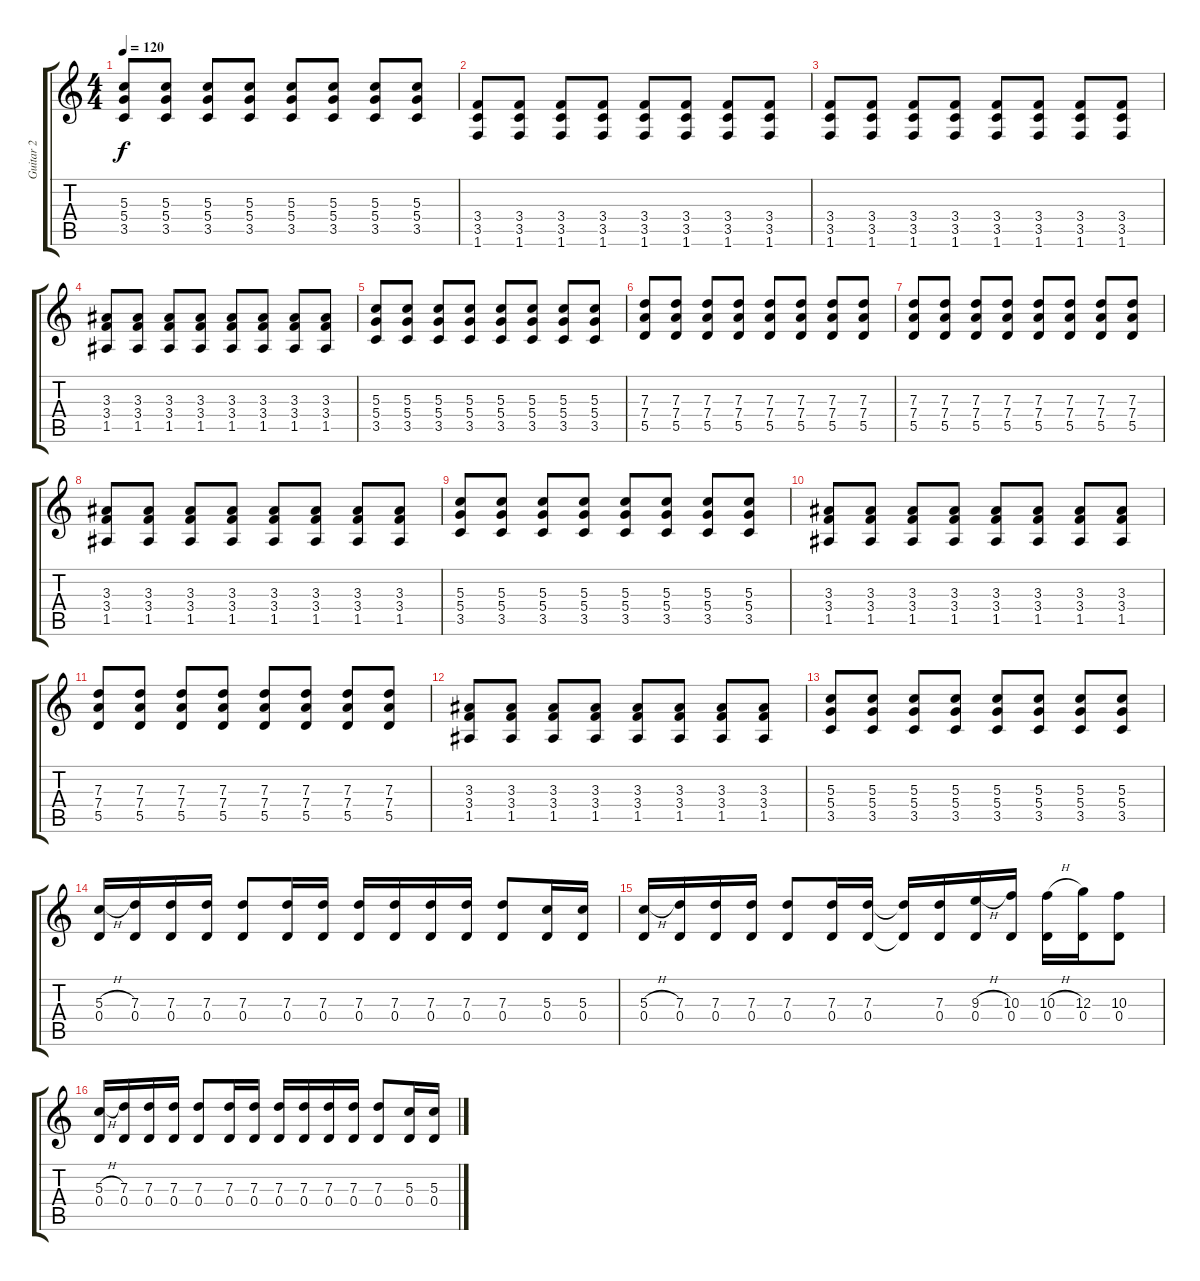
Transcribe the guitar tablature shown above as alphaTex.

\track ("Guitar 2" "Guitar 2") {instrument overdrivenguitar}
\staff {score tabs}
\tuning (E4 B3 G3 D3 A2 E2) {hide}
\ts (4 4)
\tempo 120
\clef g2
\ks c
(5.3 5.4 3.5).8{dy f} (5.3 5.4 3.5).8 (5.3 5.4 3.5).8 (5.3 5.4 3.5).8 (5.3 5.4 3.5).8 (5.3 5.4 3.5).8 (5.3 5.4 3.5).8 (5.3 5.4 3.5).8 |
(3.4 3.5 1.6).8 (3.4 3.5 1.6).8 (3.4 3.5 1.6).8 (3.4 3.5 1.6).8 (3.4 3.5 1.6).8 (3.4 3.5 1.6).8 (3.4 3.5 1.6).8 (3.4 3.5 1.6).8 |
(3.4 3.5 1.6).8 (3.4 3.5 1.6).8 (3.4 3.5 1.6).8 (3.4 3.5 1.6).8 (3.4 3.5 1.6).8 (3.4 3.5 1.6).8 (3.4 3.5 1.6).8 (3.4 3.5 1.6).8 |
(3.3 3.4 1.5).8 (3.3 3.4 1.5).8 (3.3 3.4 1.5).8 (3.3 3.4 1.5).8 (3.3 3.4 1.5).8 (3.3 3.4 1.5).8 (3.3 3.4 1.5).8 (3.3 3.4 1.5).8 |
(5.3 5.4 3.5).8 (5.3 5.4 3.5).8 (5.3 5.4 3.5).8 (5.3 5.4 3.5).8 (5.3 5.4 3.5).8 (5.3 5.4 3.5).8 (5.3 5.4 3.5).8 (5.3 5.4 3.5).8 |
(7.3 7.4 5.5).8 (7.3 7.4 5.5).8 (7.3 7.4 5.5).8 (7.3 7.4 5.5).8 (7.3 7.4 5.5).8 (7.3 7.4 5.5).8 (7.3 7.4 5.5).8 (7.3 7.4 5.5).8 |
(7.3 7.4 5.5).8 (7.3 7.4 5.5).8 (7.3 7.4 5.5).8 (7.3 7.4 5.5).8 (7.3 7.4 5.5).8 (7.3 7.4 5.5).8 (7.3 7.4 5.5).8 (7.3 7.4 5.5).8 |
(3.3 3.4 1.5).8 (3.3 3.4 1.5).8 (3.3 3.4 1.5).8 (3.3 3.4 1.5).8 (3.3 3.4 1.5).8 (3.3 3.4 1.5).8 (3.3 3.4 1.5).8 (3.3 3.4 1.5).8 |
(5.3 5.4 3.5).8 (5.3 5.4 3.5).8 (5.3 5.4 3.5).8 (5.3 5.4 3.5).8 (5.3 5.4 3.5).8 (5.3 5.4 3.5).8 (5.3 5.4 3.5).8 (5.3 5.4 3.5).8 |
(3.3 3.4 1.5).8 (3.3 3.4 1.5).8 (3.3 3.4 1.5).8 (3.3 3.4 1.5).8 (3.3 3.4 1.5).8 (3.3 3.4 1.5).8 (3.3 3.4 1.5).8 (3.3 3.4 1.5).8 |
(7.3 7.4 5.5).8 (7.3 7.4 5.5).8 (7.3 7.4 5.5).8 (7.3 7.4 5.5).8 (7.3 7.4 5.5).8 (7.3 7.4 5.5).8 (7.3 7.4 5.5).8 (7.3 7.4 5.5).8 |
(3.3 3.4 1.5).8 (3.3 3.4 1.5).8 (3.3 3.4 1.5).8 (3.3 3.4 1.5).8 (3.3 3.4 1.5).8 (3.3 3.4 1.5).8 (3.3 3.4 1.5).8 (3.3 3.4 1.5).8 |
(5.3 5.4 3.5).8 (5.3 5.4 3.5).8 (5.3 5.4 3.5).8 (5.3 5.4 3.5).8 (5.3 5.4 3.5).8 (5.3 5.4 3.5).8 (5.3 5.4 3.5).8 (5.3 5.4 3.5).8 |
(5.3{h} 0.4).16 (7.3 0.4).16 (7.3 0.4).16 (7.3 0.4).16 (7.3 0.4).8 (7.3 0.4).16 (7.3 0.4).16 (7.3 0.4).16 (7.3 0.4).16 (7.3 0.4).16 (7.3 0.4).16 (7.3 0.4).8 (5.3 0.4).16 (5.3 0.4).16 |
(5.3{h} 0.4).16 (7.3 0.4).16 (7.3 0.4).16 (7.3 0.4).16 (7.3 0.4).8 (7.3 0.4).16 (7.3 0.4).16 (7.3{t} 0.4{t}).16 (7.3 0.4).16 (9.3{h} 0.4).16 (10.3 0.4).16 (10.3{h} 0.4).16 (12.3 0.4).16 (10.3 0.4).8 |
(5.3{h} 0.4).16 (7.3 0.4).16 (7.3 0.4).16 (7.3 0.4).16 (7.3 0.4).8 (7.3 0.4).16 (7.3 0.4).16 (7.3 0.4).16 (7.3 0.4).16 (7.3 0.4).16 (7.3 0.4).16 (7.3 0.4).8 (5.3 0.4).16 (5.3 0.4).16
